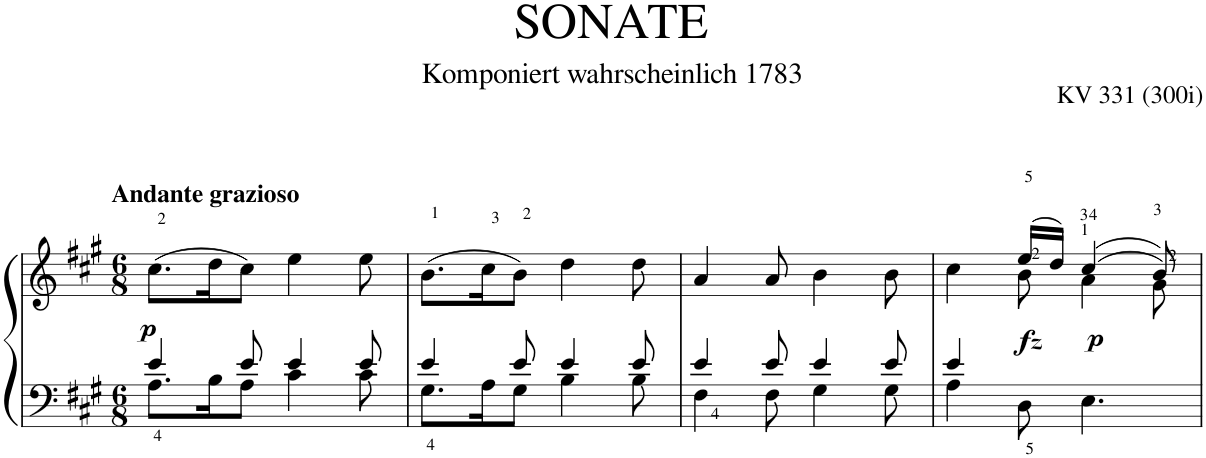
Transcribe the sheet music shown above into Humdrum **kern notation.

**kern	**kern	**dynam
*part1	*part1	*part1
*staff2	*staff1	*staff1/2
*I"Piano	*	*
*I'Pno.	*	*
*clefF4	*clefG2	*
*k[f#c#g#]	*k[f#c#g#]	*
*M6/8	*M6/8	*
=1	=1	=1
*^	*	*
!	!	!LO:TX:a:B:t=Andante grazioso	!
!	!	!	!LO:DY:b
8.A<\L	4e/	(8.cc#\L	p
16B\K	.	16dd\K	.
8A\J	8e/	8cc#\J)	.
4c#\	4e/	4ee\	.
8c#\	8e/	8ee\	.
=2	=2	=2	=2
8.G#<\L	4e/	(8.b\L	.
16A\K	.	16cc#\K	.
8G#\J	8e/	8b\J)	.
4B\	4e/	4dd\	.
8B\	8e/	8dd\	.
=3	=3	=3	=3
4F#<\	4e/	4a/	.
8F#\	8e/	8a/	.
4G#\	4e/	4b\	.
8G#\	8e/	8b\	.
=4	=4	=4	=4
*	*	*^	*
4A\	4e/	4cc#\	4ryy	.
!	!	!	!	!LO:DY:b
8D<\	2ryy	(16ee/LL	8b\	fz
.	.	16dd/JJ)	.	.
!	!	!	!	!LO:DY:b
4.E\	.	((4cc#/	4a\	p
.	.	8b/))	8g#\	.
*v	*v	*	*	*
*	*v	*v	*
=	=	=
*-	*-	*-
